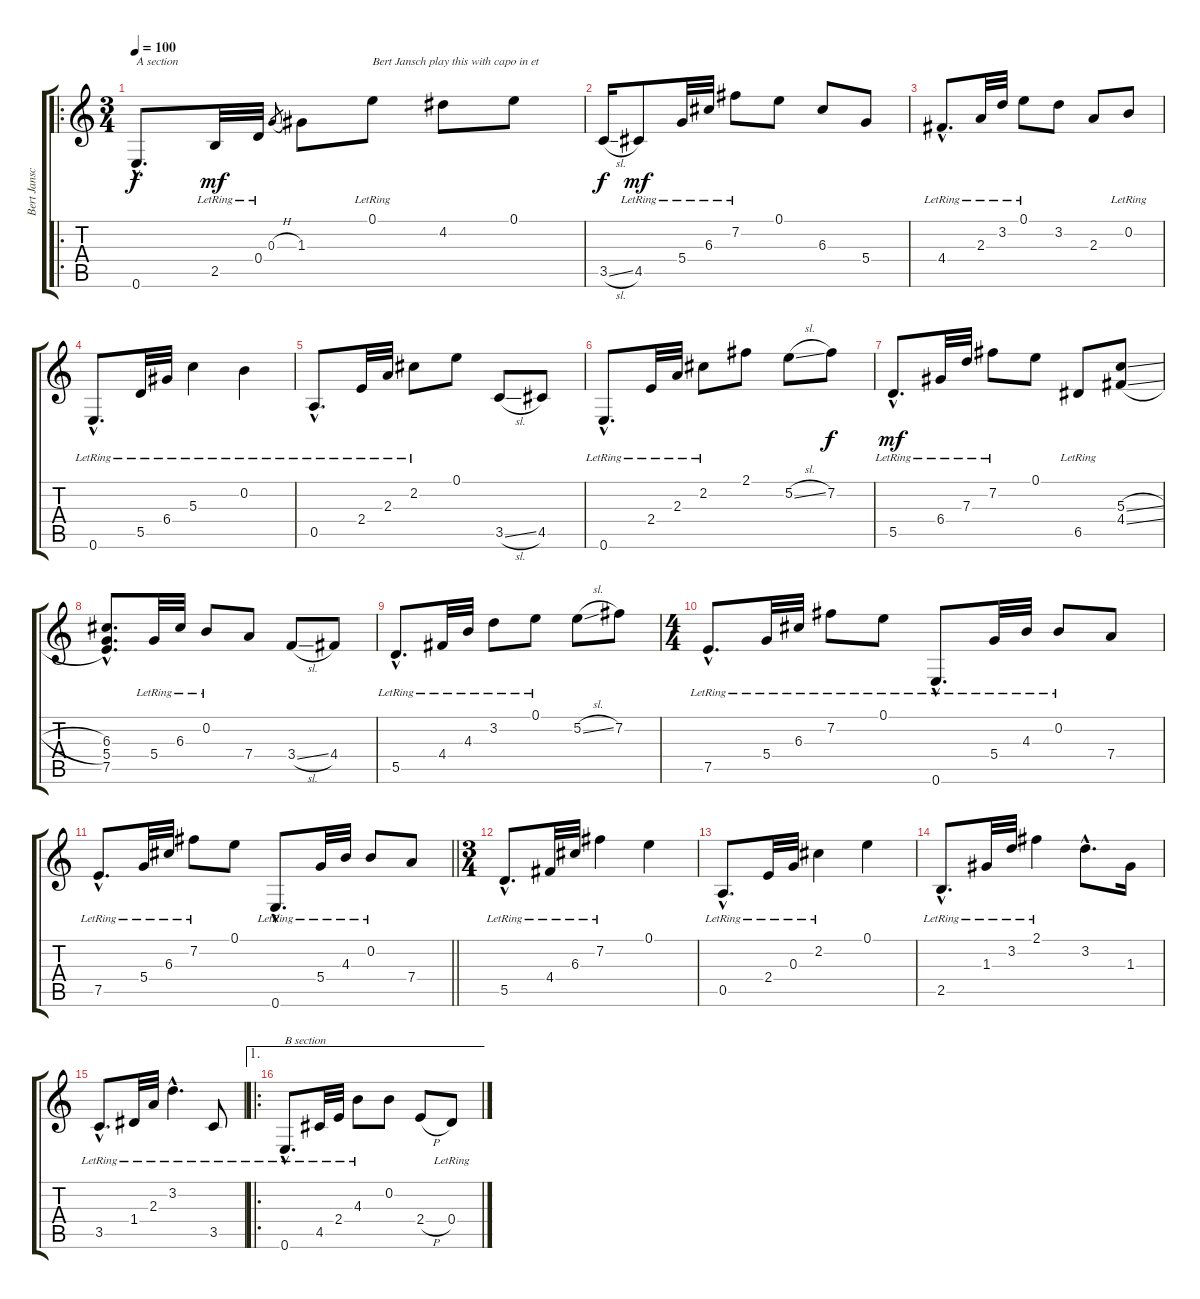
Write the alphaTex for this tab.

\track ("Bert Jansch" "Bert Jansc") {instrument acousticguitarsteel}
\staff {score tabs}
\tuning (E4 B3 G3 D3 A2 E2) {hide}
\ro
\ts (3 4)
\tempo 100
\clef g2
\ks c
0.6{hac}.8{d txt "A section" dy f instrument acousticguitarsteel} 2.5{lr}.32{dy mf} 0.4{lr}.32 0.3{h}.8{gr} 1.3.8 0.1{lr}.8{txt "Bert Jansch play this with capo in et"} 4.2.8 0.1.8 |
3.5{sl}.16{dy f} 4.5{lr}.8{dy mf} 5.4{lr}.32 6.3{lr}.32 7.2{lr}.8 0.1.8 6.3.8 5.4.8 |
4.4{hac lr}.8{d} 2.3{lr}.32 3.2{lr}.32 0.1{lr}.8 3.2.8 2.3.8 0.2{lr}.8 |
0.6{hac lr}.8{d} 5.5{lr}.32 6.4{lr}.32 5.3{lr}.4 0.2{lr}.4 |
0.5{hac lr}.8{d} 2.4{lr}.32 2.3{lr}.32 2.2{lr}.8 0.1.8 3.5{sl}.8 4.5.8 |
0.6{hac lr}.8{d} 2.4{lr}.32 2.3{lr}.32 2.2{lr}.8 2.1.8 5.2{sl}.8 7.2.8{dy f} |
5.5{hac lr}.8{d dy mf} 6.4{lr}.32 7.3{lr}.32 7.2{lr}.8 0.1.8 6.5{lr}.8 (5.3{sl} 4.4{sl}).8 |
(6.3{hac} 5.4{hac} 7.5{hac}).8{d} 5.4{lr}.32 6.3{lr}.32 0.2{lr}.8 7.4.8 3.4{sl}.8 4.4.8 |
5.5{hac lr}.8{d} 4.4{lr}.32 4.3{lr}.32 3.2{lr}.8 0.1{lr}.8 5.2{sl}.8 7.2.8 |
\ts (4 4)
7.5{hac lr}.8{d} 5.4{lr}.32 6.3{lr}.32 7.2{lr}.8 0.1{lr}.8 0.6{hac lr}.8{d} 5.4{lr}.32 4.3{lr}.32 0.2{lr}.8 7.4.8 |
\barLineRight lightlight
7.5{hac lr}.8{d} 5.4{lr}.32 6.3{lr}.32 7.2{lr}.8 0.1.8 0.6{hac lr}.8{d} 5.4{lr}.32 4.3{lr}.32 0.2{lr}.8 7.4.8 |
\ts (3 4)
5.5{hac lr}.8{d} 4.4{lr}.32 6.3{lr}.32 7.2{lr}.4 0.1.4 |
0.5{hac lr}.8{d} 2.4{lr}.32 0.3{lr}.32 2.2{lr}.4 0.1.4 |
2.5{hac lr}.8{d} 1.3{lr}.32 3.2{lr}.32 2.1{lr}.4 3.2{hac}.8{d} 1.3.16 |
3.5{hac lr}.8{d} 1.4{lr}.32 2.3{lr}.32 3.2{hac lr}.4{d} 3.5{lr}.8 |
\ae 1
\ro
0.6{hac lr}.8{d txt "B section"} 4.5{lr}.32 2.4{lr}.32 4.3{lr}.8 0.2.8 2.4{h}.8 0.4{lr}.8
